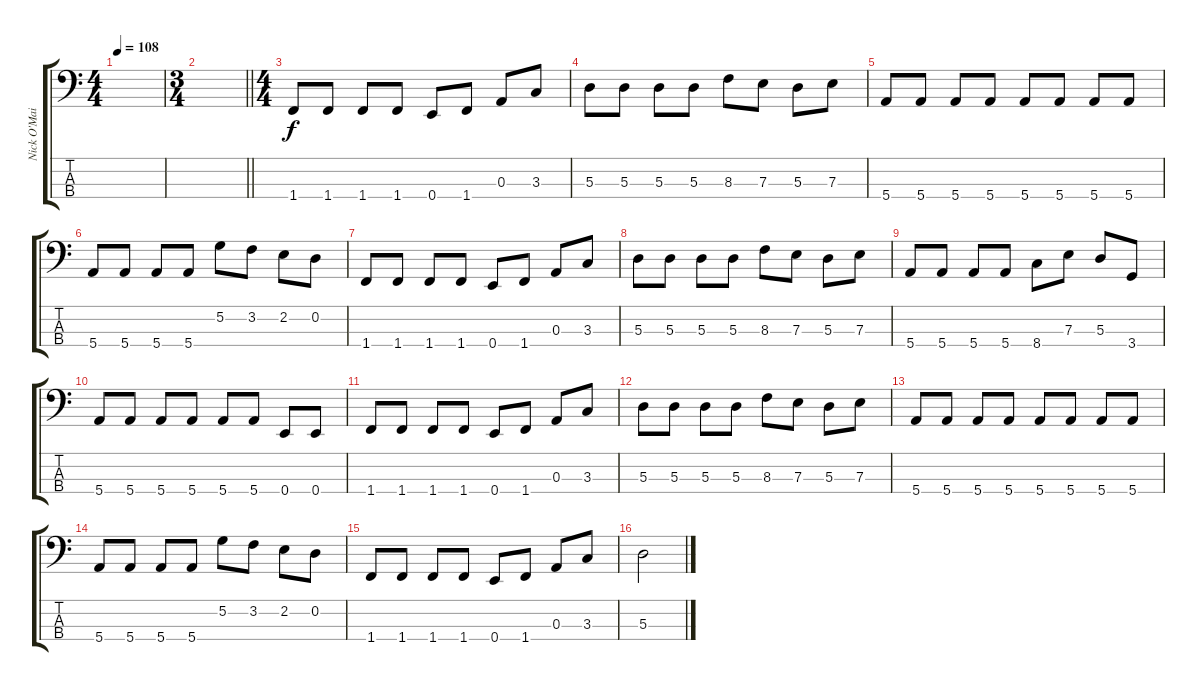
\track ("Nick O'Mailey" "Nick O'Mai") {instrument synthbass2}
\staff {score tabs}
\tuning (G2 D2 A1 E1) {hide}
\ts (4 4)
\tempo 108
\clef f4
\ks c
|
\ts (3 4)
\barLineRight lightlight
|
\ts (4 4)
1.4.8 1.4.8 1.4.8 1.4.8 0.4.8 1.4.8 0.3.8 3.3.8 |
5.3.8 5.3.8 5.3.8 5.3.8 8.3.8 7.3.8 5.3.8 7.3.8 |
5.4.8 5.4.8 5.4.8 5.4.8 5.4.8 5.4.8 5.4.8 5.4.8 |
5.4.8 5.4.8 5.4.8 5.4.8 5.2.8 3.2.8 2.2.8 0.2.8 |
1.4.8 1.4.8 1.4.8 1.4.8 0.4.8 1.4.8 0.3.8 3.3.8 |
5.3.8 5.3.8 5.3.8 5.3.8 8.3.8 7.3.8 5.3.8 7.3.8 |
5.4.8 5.4.8 5.4.8 5.4.8 8.4.8 7.3.8 5.3.8 3.4.8 |
5.4.8 5.4.8 5.4.8 5.4.8 5.4.8 5.4.8 0.4.8 0.4.8 |
1.4.8 1.4.8 1.4.8 1.4.8 0.4.8 1.4.8 0.3.8 3.3.8 |
5.3.8 5.3.8 5.3.8 5.3.8 8.3.8 7.3.8 5.3.8 7.3.8 |
5.4.8 5.4.8 5.4.8 5.4.8 5.4.8 5.4.8 5.4.8 5.4.8 |
5.4.8 5.4.8 5.4.8 5.4.8 5.2.8 3.2.8 2.2.8 0.2.8 |
1.4.8 1.4.8 1.4.8 1.4.8 0.4.8 1.4.8 0.3.8 3.3.8 |
5.3.2
